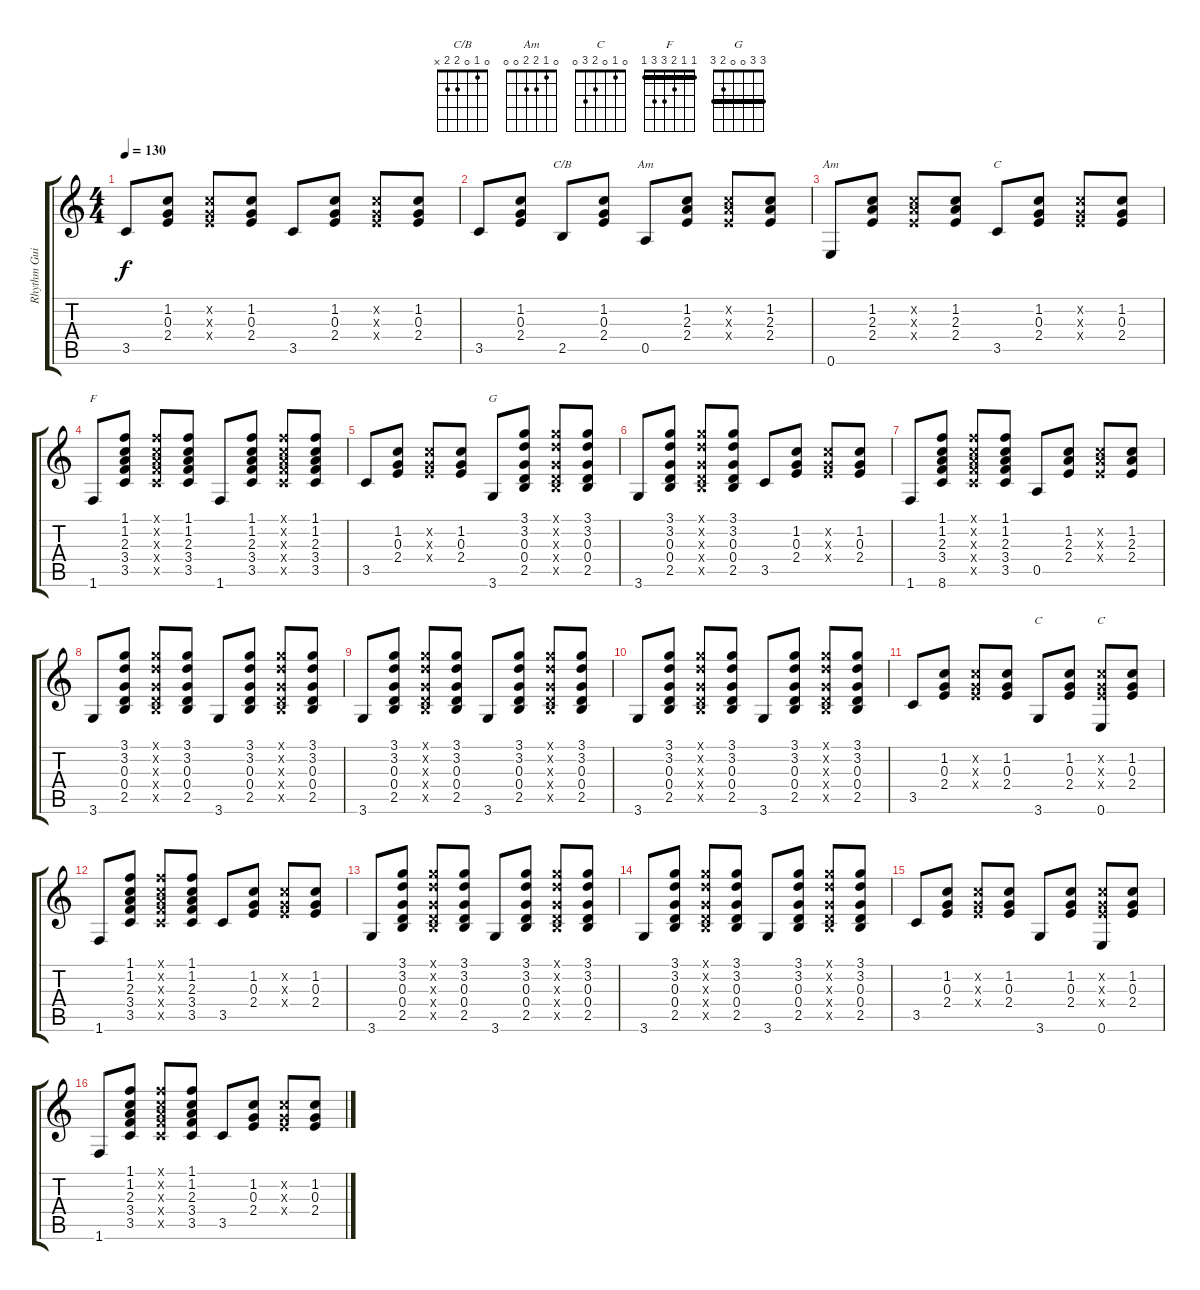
\track ("Rhythm Guitar" "Rhythm Gui") {instrument acousticguitarnylon}
\staff {score tabs}
\tuning (E4 B3 G3 D3 A2 E2) {hide}
\chord ("C/B" 0 1 0 2 2 x)
\chord ("Am" 0 1 2 2 0 x)
\chord ("Am" 0 1 2 2 0 0)
\chord ("C" 0 1 0 2 3 x)
\chord ("F" 1 1 2 3 3 1) {barre 1}
\chord ("G" 3 3 0 0 2 3) {barre 3}
\chord ("C" 0 1 0 2 3 3)
\chord ("C" 0 1 0 2 3 0)
\ts (4 4)
\tempo 130
\clef g2
\ks c
3.5.8{dy f} (1.2 0.3 2.4).8 (1.2{x} 0.3{x} 2.4{x}).8 (1.2 0.3 2.4).8 3.5.8 (1.2 0.3 2.4).8 (1.2{x} 0.3{x} 2.4{x}).8 (1.2 0.3 2.4).8 |
3.5.8 (1.2 0.3 2.4).8 2.5.8{ch "C/B"} (1.2 0.3 2.4).8 0.5.8{ch "Am"} (1.2 2.3 2.4).8 (1.2{x} 2.3{x} 2.4{x}).8 (1.2 2.3 2.4).8 |
0.6.8{ch "Am"} (1.2 2.3 2.4).8 (1.2{x} 2.3{x} 2.4{x}).8 (1.2 2.3 2.4).8 3.5.8{ch "C"} (1.2 0.3 2.4).8 (1.2{x} 0.3{x} 2.4{x}).8 (1.2 0.3 2.4).8 |
1.6.8{ch "F"} (1.1 1.2 2.3 3.4 3.5).8 (1.1{x} 1.2{x} 2.3{x} 3.4{x} 3.5{x}).8 (1.1 1.2 2.3 3.4 3.5).8 1.6.8 (1.1 1.2 2.3 3.4 3.5).8 (1.1{x} 1.2{x} 2.3{x} 3.4{x} 3.5{x}).8 (1.1 1.2 2.3 3.4 3.5).8 |
3.5.8 (1.2 0.3 2.4).8 (1.2{x} 0.3{x} 2.4{x}).8 (1.2 0.3 2.4).8 3.6.8{ch "G"} (3.1 3.2 0.3 0.4 2.5).8 (3.1{x} 3.2{x} 0.3{x} 0.4{x} 2.5{x}).8 (3.1 3.2 0.3 0.4 2.5).8 |
3.6.8 (3.1 3.2 0.3 0.4 2.5).8 (3.1{x} 3.2{x} 0.3{x} 0.4{x} 2.5{x}).8 (3.1 3.2 0.3 0.4 2.5).8 3.5.8 (1.2 0.3 2.4).8 (1.2{x} 0.3{x} 2.4{x}).8 (1.2 0.3 2.4).8 |
1.6.8 (1.1 1.2 2.3 3.4 8.6).8 (1.1{x} 1.2{x} 2.3{x} 3.4{x} 3.5{x}).8 (1.1 1.2 2.3 3.4 3.5).8 0.5.8 (1.2 2.3 2.4).8 (1.2{x} 2.3{x} 2.4{x}).8 (1.2 2.3 2.4).8 |
3.6.8 (3.1 3.2 0.3 0.4 2.5).8 (3.1{x} 3.2{x} 0.3{x} 0.4{x} 2.5{x}).8 (3.1 3.2 0.3 0.4 2.5).8 3.6.8 (3.1 3.2 0.3 0.4 2.5).8 (3.1{x} 3.2{x} 0.3{x} 0.4{x} 2.5{x}).8 (3.1 3.2 0.3 0.4 2.5).8 |
3.6.8 (3.1 3.2 0.3 0.4 2.5).8 (3.1{x} 3.2{x} 0.3{x} 0.4{x} 2.5{x}).8 (3.1 3.2 0.3 0.4 2.5).8 3.6.8 (3.1 3.2 0.3 0.4 2.5).8 (3.1{x} 3.2{x} 0.3{x} 0.4{x} 2.5{x}).8 (3.1 3.2 0.3 0.4 2.5).8 |
3.6.8 (3.1 3.2 0.3 0.4 2.5).8 (3.1{x} 3.2{x} 0.3{x} 0.4{x} 2.5{x}).8 (3.1 3.2 0.3 0.4 2.5).8 3.6.8 (3.1 3.2 0.3 0.4 2.5).8 (3.1{x} 3.2{x} 0.3{x} 0.4{x} 2.5{x}).8 (3.1 3.2 0.3 0.4 2.5).8 |
3.5.8 (1.2 0.3 2.4).8 (1.2{x} 0.3{x} 2.4{x}).8 (1.2 0.3 2.4).8 3.6.8{ch "C"} (1.2 0.3 2.4).8 (1.2{x} 0.3{x} 2.4{x} 0.6).8{ch "C"} (1.2 0.3 2.4).8 |
1.6.8 (1.1 1.2 2.3 3.4 3.5).8 (1.1{x} 1.2{x} 2.3{x} 3.4{x} 3.5{x}).8 (1.1 1.2 2.3 3.4 3.5).8 3.5.8 (1.2 0.3 2.4).8 (1.2{x} 0.3{x} 2.4{x}).8 (1.2 0.3 2.4).8 |
3.6.8 (3.1 3.2 0.3 0.4 2.5).8 (3.1{x} 3.2{x} 0.3{x} 0.4{x} 2.5{x}).8 (3.1 3.2 0.3 0.4 2.5).8 3.6.8 (3.1 3.2 0.3 0.4 2.5).8 (3.1{x} 3.2{x} 0.3{x} 0.4{x} 2.5{x}).8 (3.1 3.2 0.3 0.4 2.5).8 |
3.6.8 (3.1 3.2 0.3 0.4 2.5).8 (3.1{x} 3.2{x} 0.3{x} 0.4{x} 2.5{x}).8 (3.1 3.2 0.3 0.4 2.5).8 3.6.8 (3.1 3.2 0.3 0.4 2.5).8 (3.1{x} 3.2{x} 0.3{x} 0.4{x} 2.5{x}).8 (3.1 3.2 0.3 0.4 2.5).8 |
3.5.8 (1.2 0.3 2.4).8 (1.2{x} 0.3{x} 2.4{x}).8 (1.2 0.3 2.4).8 3.6.8 (1.2 0.3 2.4).8 (1.2{x} 0.3{x} 2.4{x} 0.6).8 (1.2 0.3 2.4).8 |
1.6.8 (1.1 1.2 2.3 3.4 3.5).8 (1.1{x} 1.2{x} 2.3{x} 3.4{x} 3.5{x}).8 (1.1 1.2 2.3 3.4 3.5).8 3.5.8 (1.2 0.3 2.4).8 (1.2{x} 0.3{x} 2.4{x}).8 (1.2 0.3 2.4).8
